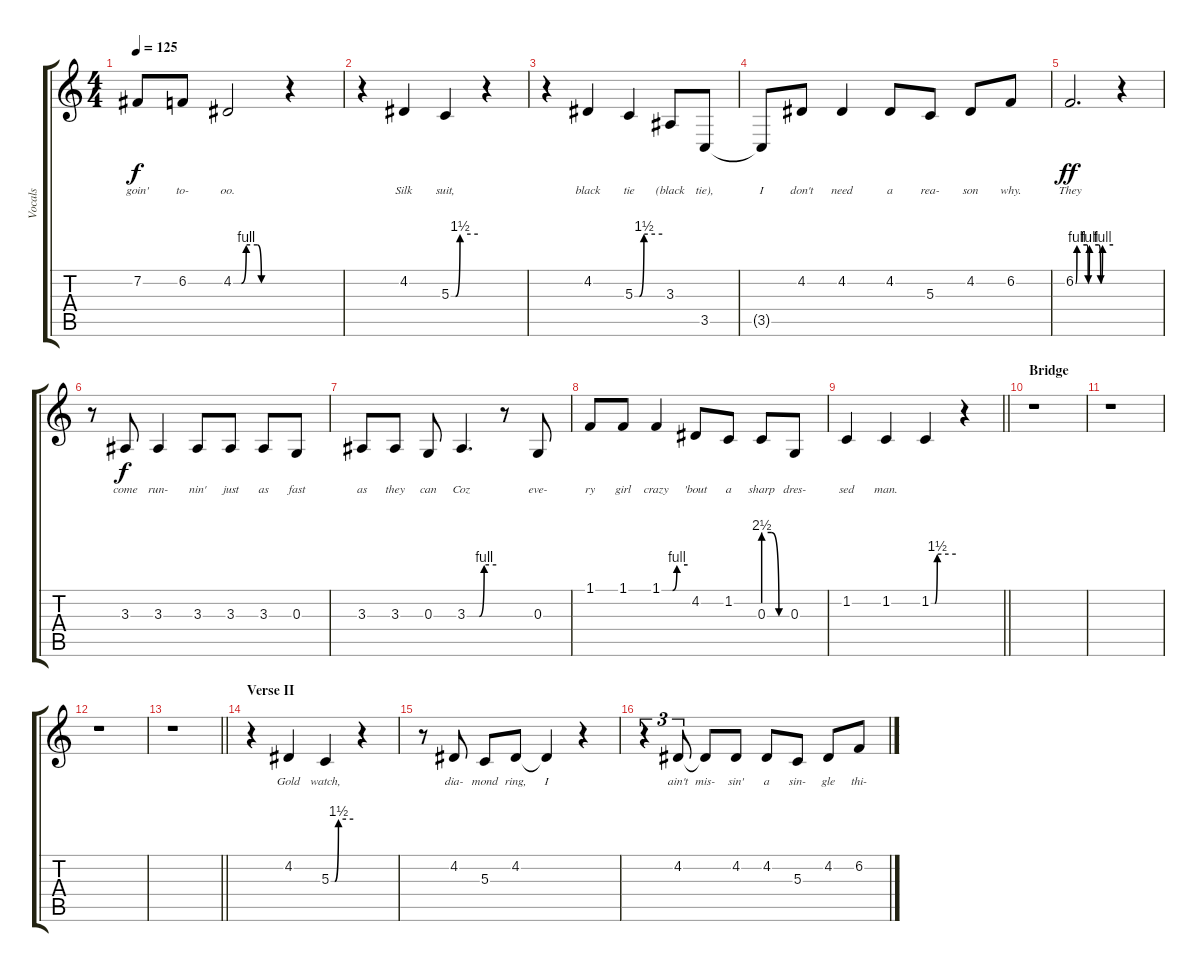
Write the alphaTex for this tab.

\track ("Vocals" "Vocals") {instrument lead8bassandlead}
\staff {score tabs}
\tuning (E4 B3 G3 D3 A2 E2) {hide}
\ts (4 4)
\tempo 125
\clef g2
\ks c
7.2.8{lyrics (0 "goin'") lyrics (1 "") lyrics (2 "") lyrics (3 "") lyrics (4 "") dy f} 6.2.8{lyrics (0 "to-") lyrics (1 "") lyrics (2 "") lyrics (3 "") lyrics (4 "")} 4.2{be (custom 0 0 10 0 16 4 30 4 35 0 60 0)}.2{lyrics (0 "oo.") lyrics (1 "") lyrics (2 "") lyrics (3 "") lyrics (4 "")} r.4 |
r.4 4.2.4{lyrics (0 "Silk") lyrics (1 "") lyrics (2 "") lyrics (3 "") lyrics (4 "")} 5.3{be (custom 0 0 10 0 20 6 60 6)}.4{lyrics (0 "suit,") lyrics (1 "") lyrics (2 "") lyrics (3 "") lyrics (4 "")} r.4 |
r.4 4.2.4{lyrics (0 "black") lyrics (1 "") lyrics (2 "") lyrics (3 "") lyrics (4 "")} 5.3{be (custom 0 0 10 0 20 6 60 6)}.4{lyrics (0 "tie") lyrics (1 "") lyrics (2 "") lyrics (3 "") lyrics (4 "")} 3.3.8{lyrics (0 "(black") lyrics (1 "") lyrics (2 "") lyrics (3 "") lyrics (4 "") balance 2} 3.5.8{lyrics (0 "tie),") lyrics (1 "") lyrics (2 "") lyrics (3 "") lyrics (4 "")} |
3.5{t}.8{lyrics (0 "I") lyrics (1 "") lyrics (2 "") lyrics (3 "") lyrics (4 "") balance 8} 4.2.8{lyrics (0 "don't") lyrics (1 "") lyrics (2 "") lyrics (3 "") lyrics (4 "")} 4.2.4{lyrics (0 "need") lyrics (1 "") lyrics (2 "") lyrics (3 "") lyrics (4 "")} 4.2.8{lyrics (0 "a") lyrics (1 "") lyrics (2 "") lyrics (3 "") lyrics (4 "")} 5.3.8{lyrics (0 "rea-") lyrics (1 "") lyrics (2 "") lyrics (3 "") lyrics (4 "")} 4.2.8{lyrics (0 "son") lyrics (1 "") lyrics (2 "") lyrics (3 "") lyrics (4 "")} 6.2.8{lyrics (0 "why.") lyrics (1 "") lyrics (2 "") lyrics (3 "") lyrics (4 "")} |
6.2{be (custom 0 0 2 4 18 4 20 0 22 4 37 4 40 0 43 4 60 4)}.2{d lyrics (0 "They") lyrics (1 "") lyrics (2 "") lyrics (3 "") lyrics (4 "") dy ff} r.4 |
r.8 3.3.8{lyrics (0 "come") lyrics (1 "") lyrics (2 "") lyrics (3 "") lyrics (4 "") dy f} 3.3.4{lyrics (0 "run-") lyrics (1 "") lyrics (2 "") lyrics (3 "") lyrics (4 "")} 3.3.8{lyrics (0 "nin'") lyrics (1 "") lyrics (2 "") lyrics (3 "") lyrics (4 "")} 3.3.8{lyrics (0 "just") lyrics (1 "") lyrics (2 "") lyrics (3 "") lyrics (4 "")} 3.3.8{lyrics (0 "as") lyrics (1 "") lyrics (2 "") lyrics (3 "") lyrics (4 "")} 0.3.8{lyrics (0 "fast") lyrics (1 "") lyrics (2 "") lyrics (3 "") lyrics (4 "")} |
3.3.8{lyrics (0 "as") lyrics (1 "") lyrics (2 "") lyrics (3 "") lyrics (4 "")} 3.3.8{lyrics (0 "they") lyrics (1 "") lyrics (2 "") lyrics (3 "") lyrics (4 "")} 0.3.8{lyrics (0 "can") lyrics (1 "") lyrics (2 "") lyrics (3 "") lyrics (4 "")} 3.3{be (custom 0 0 25 0 35 4 60 4)}.4{d lyrics (0 "Coz") lyrics (1 "") lyrics (2 "") lyrics (3 "") lyrics (4 "")} r.8 0.3.8{lyrics (0 "eve-") lyrics (1 "") lyrics (2 "") lyrics (3 "") lyrics (4 "")} |
1.1.8{lyrics (0 "ry") lyrics (1 "") lyrics (2 "") lyrics (3 "") lyrics (4 "")} 1.1.8{lyrics (0 "girl") lyrics (1 "") lyrics (2 "") lyrics (3 "") lyrics (4 "")} 1.1{be (custom 0 0 25 0 35 4 60 4)}.4{lyrics (0 "crazy") lyrics (1 "") lyrics (2 "") lyrics (3 "") lyrics (4 "")} 4.2.8{lyrics (0 "'bout") lyrics (1 "") lyrics (2 "") lyrics (3 "") lyrics (4 "")} 1.2.8{lyrics (0 "a") lyrics (1 "") lyrics (2 "") lyrics (3 "") lyrics (4 "")} 0.3{be (custom 0 10 20 10 40 0 60 0)}.8{lyrics (0 "sharp") lyrics (1 "") lyrics (2 "") lyrics (3 "") lyrics (4 "")} 0.3.8{lyrics (0 "dres-") lyrics (1 "") lyrics (2 "") lyrics (3 "") lyrics (4 "")} |
\barLineRight lightlight
1.2.4{lyrics (0 "sed") lyrics (1 "") lyrics (2 "") lyrics (3 "") lyrics (4 "")} 1.2.4{lyrics (0 "man.") lyrics (1 "") lyrics (2 "") lyrics (3 "") lyrics (4 "")} 1.2{be (custom 0 0 9 0 15 6 60 6)}.4 r.4 |
\section ("" "Bridge")
r.1 |
r.1 |
r.1 |
\barLineRight lightlight
r.1 |
\section ("" "Verse II")
r.4 4.2.4{lyrics (0 "") lyrics (1 "Gold") lyrics (2 "") lyrics (3 "") lyrics (4 "")} 5.3{be (custom 0 0 10 0 20 6 60 6)}.4{lyrics (0 "") lyrics (1 "watch,") lyrics (2 "") lyrics (3 "") lyrics (4 "")} r.4 |
r.8 4.2.8{lyrics (0 "") lyrics (1 "dia-") lyrics (2 "") lyrics (3 "") lyrics (4 "")} 5.3.8{lyrics (0 "") lyrics (1 "mond") lyrics (2 "") lyrics (3 "") lyrics (4 "")} 4.2.8{lyrics (0 "") lyrics (1 "ring,") lyrics (2 "") lyrics (3 "") lyrics (4 "")} 4.2{t}.4{lyrics (0 "") lyrics (1 "I") lyrics (2 "") lyrics (3 "") lyrics (4 "")} r.4 |
r.4{tu (3 2)} 4.2.8{tu (3 2) lyrics (0 "") lyrics (1 "ain't") lyrics (2 "") lyrics (3 "") lyrics (4 "")} 4.2{t}.8{lyrics (0 "") lyrics (1 "mis-") lyrics (2 "") lyrics (3 "") lyrics (4 "")} 4.2.8{lyrics (0 "") lyrics (1 "sin'") lyrics (2 "") lyrics (3 "") lyrics (4 "")} 4.2.8{lyrics (0 "") lyrics (1 "a") lyrics (2 "") lyrics (3 "") lyrics (4 "")} 5.3.8{lyrics (0 "") lyrics (1 "sin-") lyrics (2 "") lyrics (3 "") lyrics (4 "")} 4.2.8{lyrics (0 "") lyrics (1 "gle") lyrics (2 "") lyrics (3 "") lyrics (4 "")} 6.2.8{lyrics (0 "") lyrics (1 "thi-") lyrics (2 "") lyrics (3 "") lyrics (4 "")}
